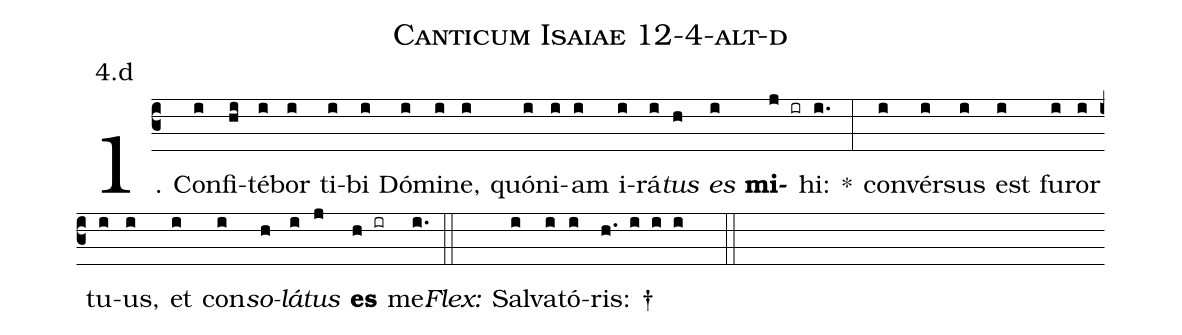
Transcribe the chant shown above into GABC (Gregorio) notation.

name: Canticum Isaiae 12-4-alt-d;
annotation: 4.d;
%%
(c3)1. Con(i)fi(hi)té(i)bor(i) ti(i)bi(i) Dó(i)mi(i)ne,(i) quón(i)i(i)am(i) i(i)rá(i)<i>tus</i>(h) <i>es</i>(i) <b>mi</b>(j ir)hi:(i.) *(:) con(i)vér(i)sus(i) est(i) fu(i)ror(i) tu(i)us,(i) et(i) con(i)<i>so</i>(h)<i>lá</i>(i)<i>tus</i>(j) <b>es</b>(h ir) me.(i.) (::)
<i>Flex:</i>()  Sal(i)va(i)tó(i)ris: †(h. i i i  ::)
